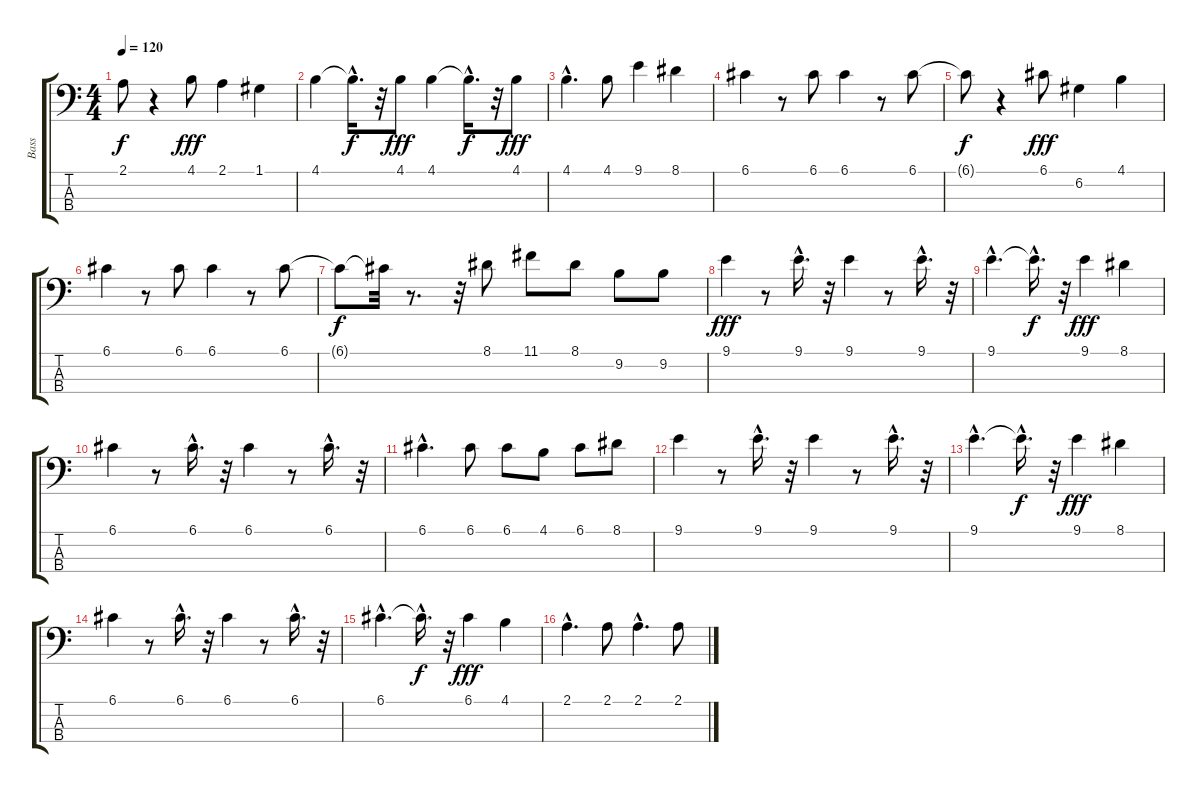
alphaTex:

\track ("Bass" "Bass") {instrument electricbassfinger}
\staff {score tabs}
\tuning (G2 D2 A1 E1) {hide}
\ts (4 4)
\tempo 120
\clef f4
\ks c
2.1{t}.8{dy f} r.4 4.1.8{dy fff} 2.1.4 1.1.4 |
4.1.4 4.1{hac t}.16{d dy f} r.32 4.1.8{dy fff} 4.1.4 4.1{hac t}.16{d dy f} r.32 4.1.8{dy fff} |
4.1{hac}.4{d} 4.1.8 9.1.4 8.1.4 |
6.1.4 r.8 6.1.8 6.1.4 r.8 6.1.8 |
6.1{t}.8{dy f} r.4 6.1.8{dy fff} 6.2.4 4.1.4 |
6.1.4 r.8 6.1.8 6.1.4 r.8 6.1.8 |
6.1{t}.8{dy f} 6.1{t}.32 r.8{d} r.32 8.1.8 11.1.8 8.1.8 9.2.8 9.2.8 |
9.1.4{dy fff} r.8 9.1{hac}.16{d} r.32 9.1.4 r.8 9.1{hac}.16{d} r.32 |
9.1{hac}.4{d} 9.1{hac t}.16{d dy f} r.32 9.1.4{dy fff} 8.1.4 |
6.1.4 r.8 6.1{hac}.16{d} r.32 6.1.4 r.8 6.1{hac}.16{d} r.32 |
6.1{hac}.4{d} 6.1.8 6.1.8 4.1.8 6.1.8 8.1.8 |
9.1.4 r.8 9.1{hac}.16{d} r.32 9.1.4 r.8 9.1{hac}.16{d} r.32 |
9.1{hac}.4{d} 9.1{hac t}.16{d dy f} r.32 9.1.4{dy fff} 8.1.4 |
6.1.4 r.8 6.1{hac}.16{d} r.32 6.1.4 r.8 6.1{hac}.16{d} r.32 |
6.1{hac}.4{d} 6.1{hac t}.16{d dy f} r.32 6.1.4{dy fff} 4.1.4 |
2.1{hac}.4{d} 2.1.8 2.1{hac}.4{d} 2.1.8
